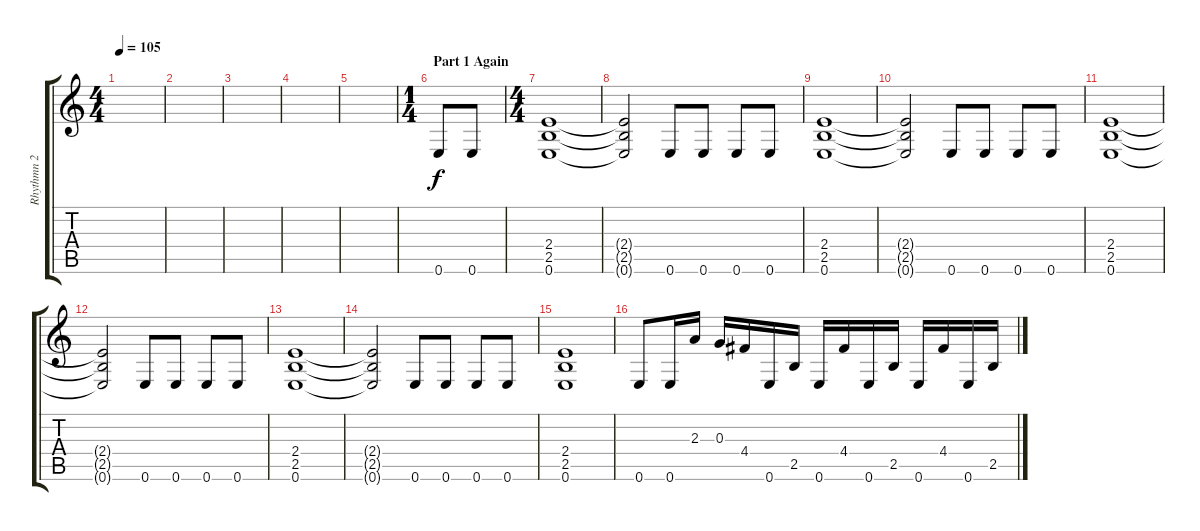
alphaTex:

\track ("Rhythmn 2 (Distortion Guitar)" "Rhythmn 2 ") {instrument distortionguitar}
\staff {score tabs}
\tuning (E4 B3 G3 D3 A2 E2) {hide}
\ts (4 4)
\tempo 105
\clef g2
\ks c
|
|
|
|
|
\ts (1 4)
\section ("" "Part 1 Again")
0.6.8 0.6.8 |
\ts (4 4)
(2.4 2.5 0.6).1 |
(2.4{t} 2.5{t} 0.6{t}).2 0.6.8 0.6.8 0.6.8 0.6.8 |
(2.4 2.5 0.6).1 |
(2.4{t} 2.5{t} 0.6{t}).2 0.6.8 0.6.8 0.6.8 0.6.8 |
(2.4 2.5 0.6).1 |
(2.4{t} 2.5{t} 0.6{t}).2 0.6.8 0.6.8 0.6.8 0.6.8 |
(2.4 2.5 0.6).1 |
(2.4{t} 2.5{t} 0.6{t}).2 0.6.8 0.6.8 0.6.8 0.6.8 |
(2.4 2.5 0.6).1 |
0.6.8 0.6.16 2.3.16 0.3.16 4.4.16 0.6.16 2.5.16 0.6.16 4.4.16 0.6.16 2.5.16 0.6.16 4.4.16 0.6.16 2.5.16
